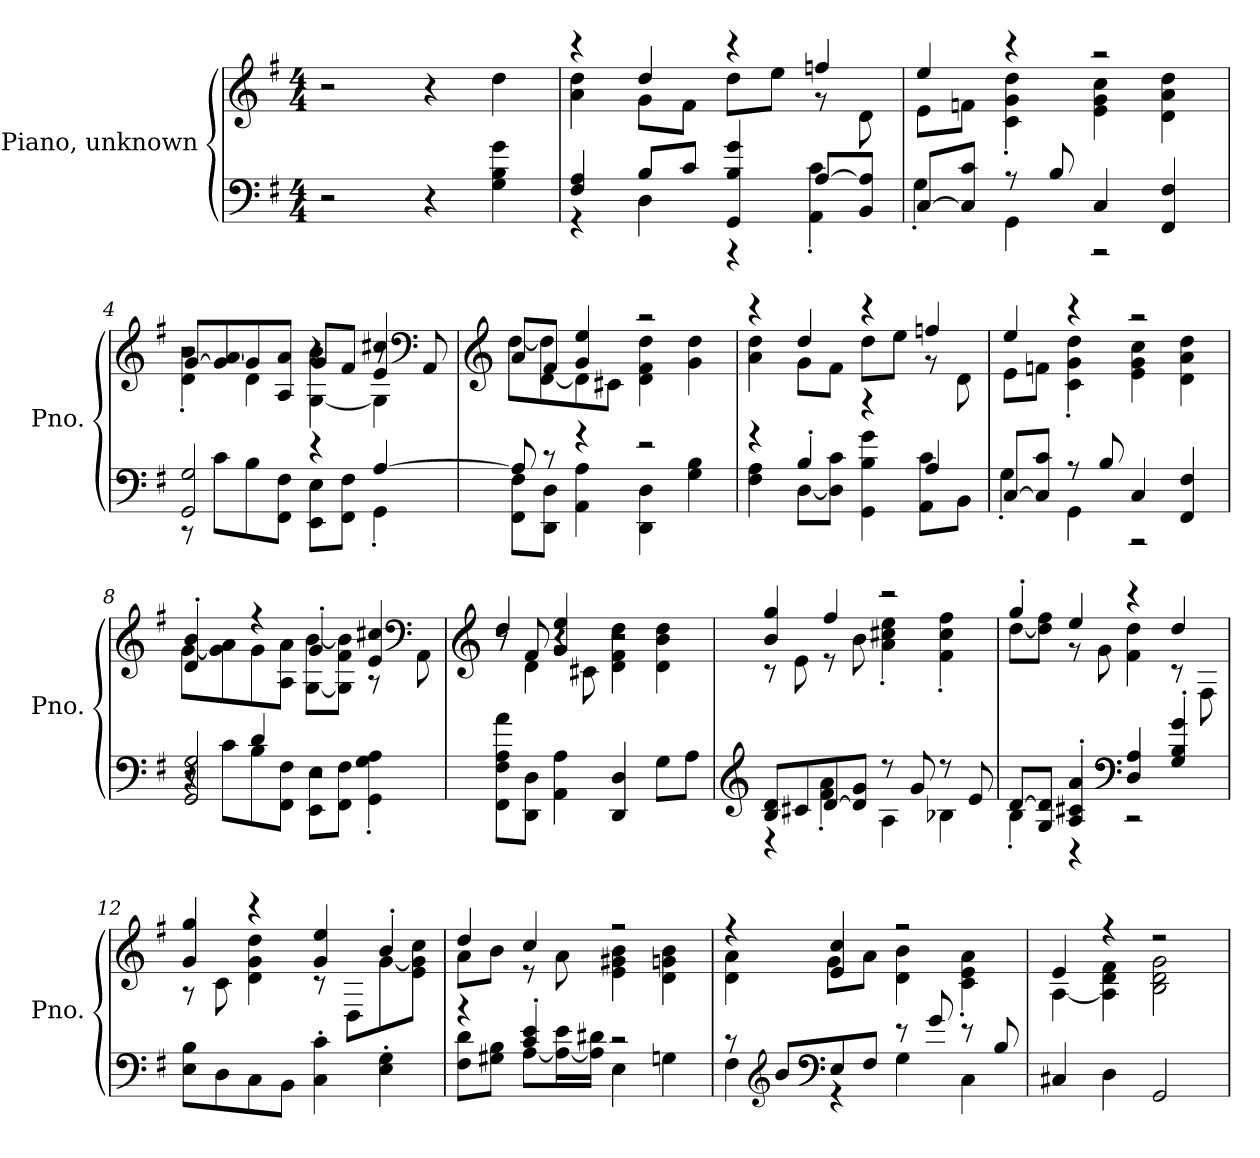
**kern	**kern
*part1	*part1
*staff2	*staff1
*I"Piano, unknown	*
*I'Pno.	*
*clefF4	*clefG2
*k[f#]	*k[f#]
*M4/4	*M4/4
*MM120	*MM120
=1	=1
2r	2r
4r	4r
4G\ 4B\ 4g\	4dd\
=2	=2
*^	*^
4F#/ 4A/	4r	4r	4a\ 4dd\
8B/L	4D\	4dd/	8g\L
8c/J	.	.	8f#\J
4GG/ 4B/ 4g/	4r	4r	8dd\L
.	.	.	8ee\J
[8A/L	4AA\' 4c\'	4ffn/	8r
8BB/ 8A/]J	.	.	8d\
=3	=3	=3	=3
[8C/L	4G'\	4ee/	8e\L
8C/] 8c/J	.	.	8fn\J
8r	4GG\	4r	4c\' 4g\' 4dd\'
8B/	.	.	.
4C/	2r	2r	4e\ 4g\ 4cc\
4FF#/ 4F#/	.	.	4d\ 4a\ 4dd\
=4	=4	=4	=4
*	*	*	*^
2GG/ 2G/	8r	2r	4d\' 4b\'	[8g/L
.	8c\L	.	.	8g/_ 8a/
.	8B\	.	4d\	8g/]
.	8FF#\ 8F#\J	.	.	8A/ 8a/J
4r	8EE\ 8E\L	4r	[4G\ 4b\	8g/L
.	8FF#\ 8F#\J	.	.	8f#/J
[4A/	4GG'\	4e/ 4cc#X/	4G\]	8r
*	*	*clefF4	*	*
.	.	.	.	8AA/
*	*	*v	*v	*v
!!LO:LB:g=z
=5	=5	=5
*	*	*clefG2
*	*	*^
8A/]	8FF#\ 8F#\L	8a/L	[8dd\L
8r	8DD\ 8D\J	8f#/J	[8d\ 8dd\]
4r	4AA\ 4A\	4g/ 4ee/	8d\]
.	.	.	8c#X\J
2r	4DD\ 4D\	2r	4d\ 4f#\ 4dd\
.	4G\ 4B\	.	4g\ 4dd\
=6	=6	=6	=6
4r	4F#\ 4A\	4r	4a\ 4dd\
4B'/	[8D\L	4dd/	8g\L
.	8D\] 8c\J	.	8f#\J
4r	4GG\ 4B\ 4g\	4r	8dd\L
.	.	.	8ee\J
4A/	8AA\ 8c\L	4ffn/	8r
.	8BB\J	.	8d\
=7	=7	=7	=7
[8C/L	4G'\	4ee/	8e\L
8C/] 8c/J	.	.	8fn\J
8r	4GG\	4r	4c\' 4g\' 4dd\'
8B/	.	.	.
4C/	2r	2r	4e\ 4g\ 4cc\
4FF#/ 4F#/	.	.	4d\ 4a\ 4dd\
=8	=8	=8	=8
*	*^	*	*
4r	8r	2GG/ 2G/	4d/' 4b/'	[8g\L
.	8c\L	.	.	8g\] 8a\
4d/	8B\	.	4r	8g\
.	8FF#\ 8F#\J	.	.	8A\ 8a\J
2r	8EE\ 8E\L	2r	4g'/	[8G\ [8b\L
.	8FF#\ 8F#\J	.	.	8G\] 8f#\ 8b\]J
.	4GG\' 4G\' 4A\'	.	4e/ 4cc#X/	8r
*	*	*	*clefF4	*
.	.	.	.	8AA\
*v	*v	*v	*	*
*	*v	*v
!!LO:LB:g=z
=9	=9
*	*clefG2
*	*^
*	*	*^
8FF#\ 8F#\ 8A\ 8a\L	4dd/	8r	8r
8DD\ 8D\J	.	4d\	8f#/
4AA\ 4A\	4g/ 4ee/	.	4r
.	.	8c#X\	.
4DD/ 4D/	2r	4d\ 4f#\ 4dd\	2r
8G\L	.	4d\ 4b\ 4dd\	.
8A\J	.	.	.
*	*v	*v	*v
=10	=10
*clefG2	*
*^	*^
8B/ 8d/L	4r	4b/ 4gg/	8r
8c#X/	.	.	8e\
[8d/	4f#\' 4a\'	4ff#/	8r
8d/] 8g/J	.	.	8b\
8r	4A\	2r	4a\' 4cc#X\' 4ee\'
8g/	.	.	.
8r	4B-X\	.	4f#\' 4cc#\' 4ff#\'
8e/	.	.	.
=11	=11	=11	=11
[8d/L	4B'\	4gg'/	[8dd\L
8G/ 8d/]J	.	.	8dd\] 8ff#\J
4A/' 4c#X/' 4a/'	4r	4ee/	8r
.	.	.	8g\
*clefF4	*	*	*
4D/ 4A/	2r	4r	4f#\ 4dd\
4G/' 4B/' 4g/'	.	4dd/	8r
.	.	.	8F#\
*v	*v	*	*
=12	=12	=12
8E\ 8B\L	4g/ 4gg/	8r
8D\	.	8c\
8C\	4r	4d\ 4g\ 4dd\
8BB\J	.	.
4C\' 4c\'	4g/ 4ee/	8r
.	.	8D\L
4E\' 4G\'	4b'/	[8g\
.	.	8e\ 8g\] 8cc\J
!!LO:LB:g=z	!!
=13	=13	=13
*^	*	*
4r	8F#\ 8d\L	4dd/	8a\L
.	8G#X\ 8B\J	.	8b\J
4c/' 4e/'	[8A\L	4cc/	8r
.	16A\_ 16e\L	.	8a\
.	16A\] 16d#X\JJ	.	.
2r	4E\	2r	4e\ 4g#X\ 4b\
.	4Gn\	.	4d\ 4gn\ 4b\
=14	=14	=14	=14
8r	4F#\	4r	4d\ 4a\
*clefG2	*	*	*
8b/L	.	.	.
*clefF4	*	*	*
8E/	4r	4e/ 4cc/	8g\L
8F#/J	.	.	8a\J
8r	4G\	2r	4d\ 4b\
8g/	.	.	.
8r	4C\	.	4c\' 4e\' 4a\'
8B/	.	.	.
*v	*v	*	*
=15	=15	=15
4C#X/	4e/	[4A\
4D\	4r	4A\] 4d\ 4f#\
2GG/	2r	2B\ 2d\ 2g\
*	*v	*v
=	=
*-	*-
